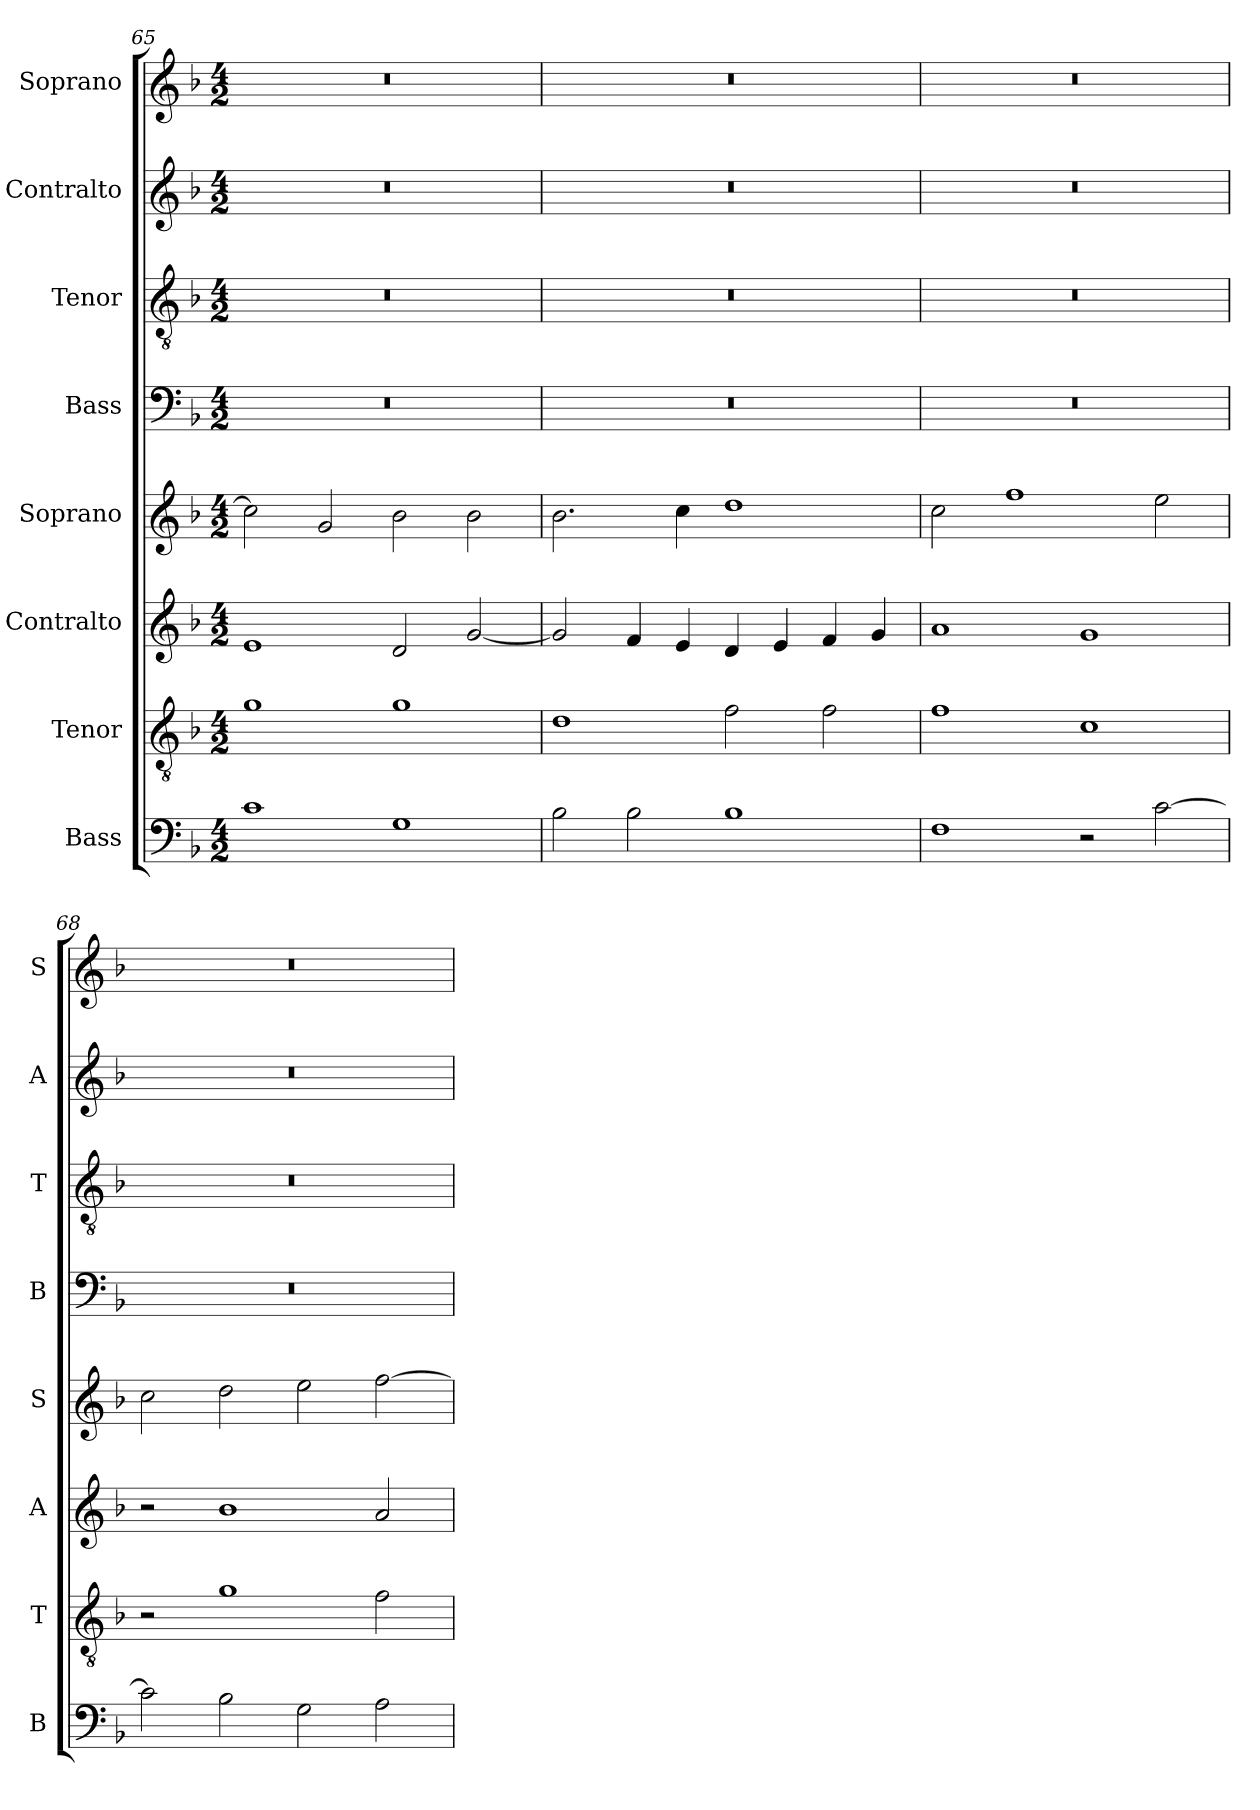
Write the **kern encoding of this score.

**kern	**kern	**kern	**kern	**kern	**kern	**kern	**kern
*part8	*part7	*part6	*part5	*part4	*part3	*part2	*part1
*staff8	*staff7	*staff6	*staff5	*staff4	*staff3	*staff2	*staff1
*I"Bass	*I"Tenor	*I"Contralto	*I"Soprano	*I"Bass	*I"Tenor	*I"Contralto	*I"Soprano
*I'B	*I'T	*I'A	*I'S	*I'B	*I'T	*I'A	*I'S
*clefF4	*clefGv2	*clefG2	*clefG2	*clefF4	*clefGv2	*clefG2	*clefG2
*k[b-]	*k[b-]	*k[b-]	*k[b-]	*k[b-]	*k[b-]	*k[b-]	*k[b-]
*G:dor	*G:dor	*G:dor	*G:dor	*G:dor	*G:dor	*G:dor	*G:dor
*M4/2	*M4/2	*M4/2	*M4/2	*M4/2	*M4/2	*M4/2	*M4/2
=65	=65	=65	=65	=65	=65	=65	=65
1c	1g	1e	2cc]	0r	0r	0r	0r
.	.	.	2g	.	.	.	.
1G	1g	2d	2b-	.	.	.	.
.	.	[2g	2b-	.	.	.	.
=66	=66	=66	=66	=66	=66	=66	=66
2B-	1d	2g]	2.b-	0r	0r	0r	0r
2B-	.	4f	.	.	.	.	.
.	.	4e	4cc	.	.	.	.
1B-	2f	4d	1dd	.	.	.	.
.	.	4e	.	.	.	.	.
.	2f	4f	.	.	.	.	.
.	.	4g	.	.	.	.	.
=67	=67	=67	=67	=67	=67	=67	=67
1F	1f	1a	2cc	0r	0r	0r	0r
.	.	.	1ff	.	.	.	.
2r	1c	1g	.	.	.	.	.
[2c	.	.	2ee	.	.	.	.
=68	=68	=68	=68	=68	=68	=68	=68
2c]	2r	2r	2cc	0r	0r	0r	0r
2B-	1g	1b-	2dd	.	.	.	.
2G	.	.	2ee	.	.	.	.
2A	2f	2a	[2ff	.	.	.	.
=	=	=	=	=	=	=	=
*-	*-	*-	*-	*-	*-	*-	*-
